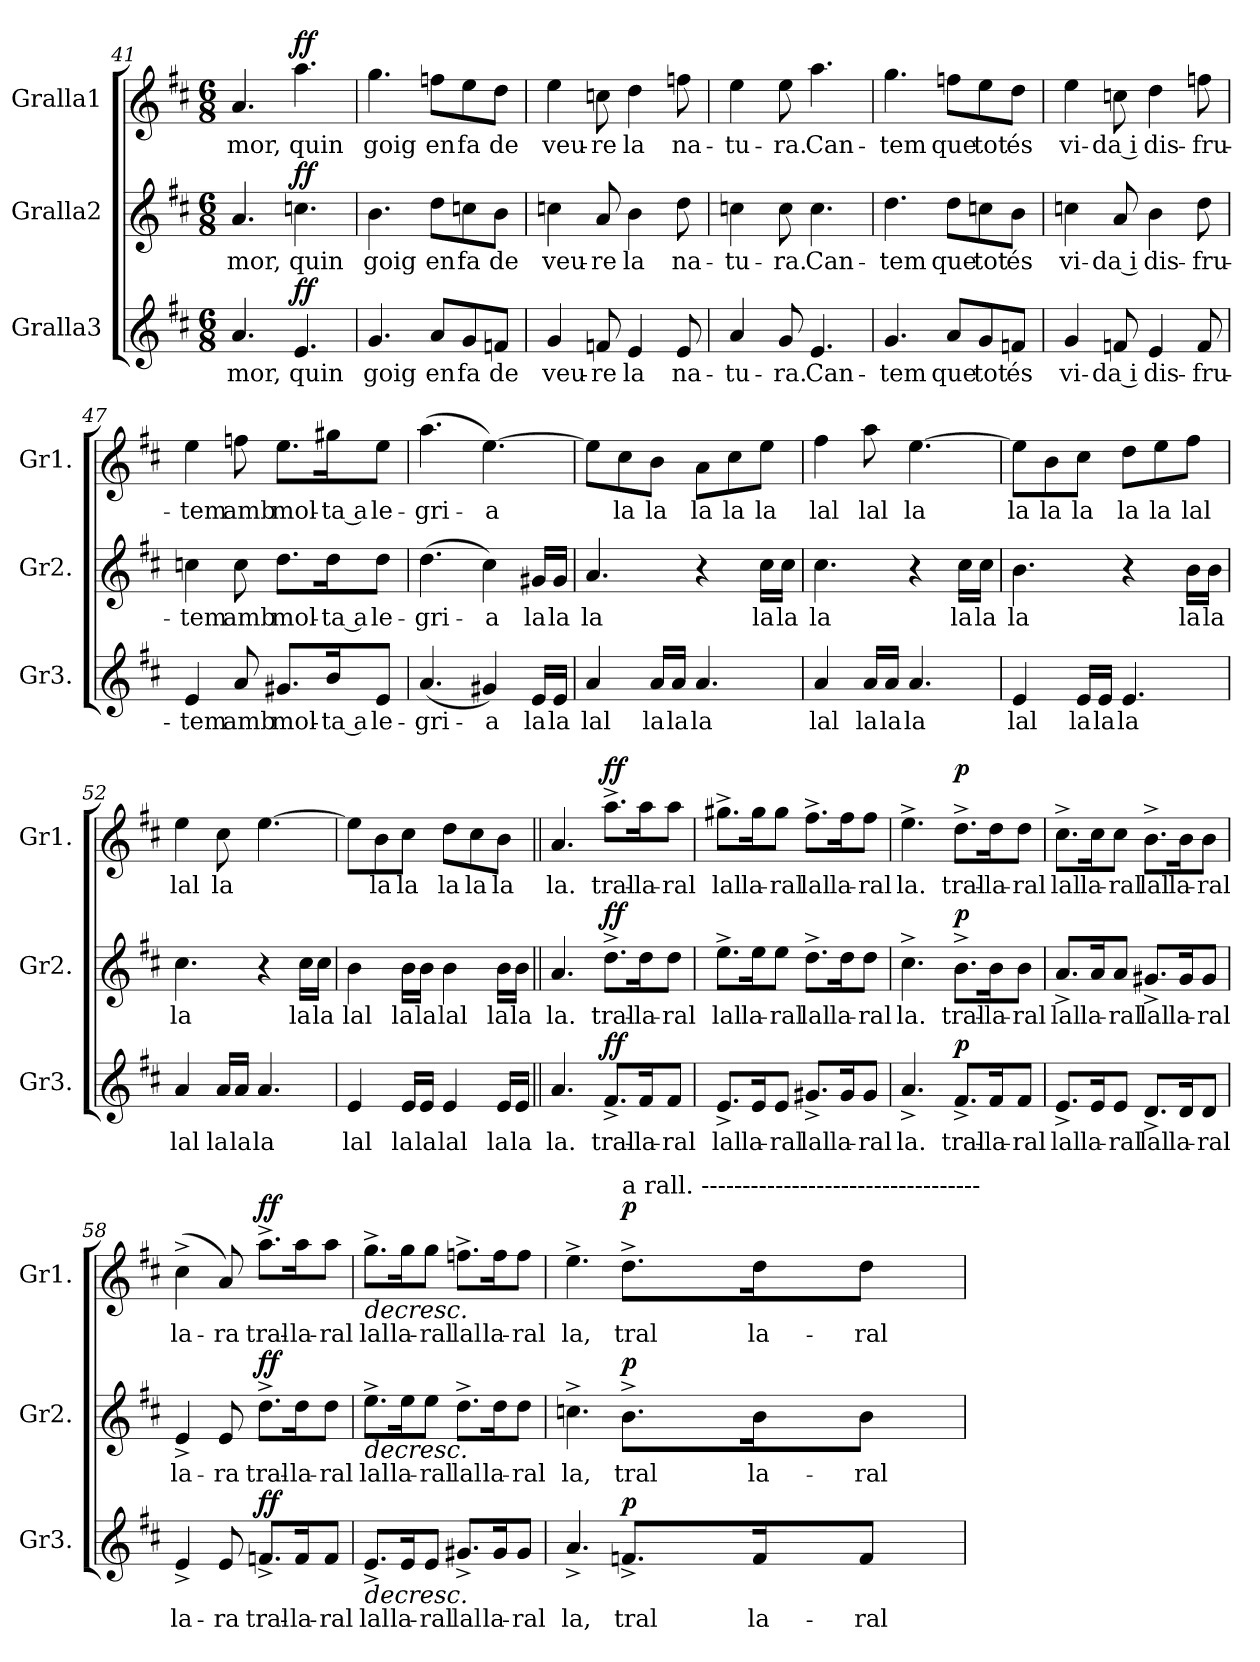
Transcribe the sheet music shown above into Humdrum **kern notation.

**kern	**text	**dynam	**kern	**text	**dynam	**kern	**text	**dynam
*part3	*part3	*part3	*part2	*part2	*part2	*part1	*part1	*part1
*staff3	*staff3	*staff3	*staff2	*staff2	*staff2	*staff1	*staff1	*staff1
*I"Gralla3	*	*	*I"Gralla2	*	*	*I"Gralla1	*	*
*I'Gr3.	*	*	*I'Gr2.	*	*	*I'Gr1.	*	*
*clefG2	*	*	*clefG2	*	*	*clefG2	*	*
*k[f#c#]	*	*	*k[f#c#]	*	*	*k[f#c#]	*	*
*M6/8	*	*	*M6/8	*	*	*M6/8	*	*
=41	=41	=41	=41	=41	=41	=41	=41	=41
!	!LO:LY:b	!	!	!LO:LY:b	!	!	!LO:LY:b	!
4.a/	-mor,	.	4.a/	-mor,	.	4.a/	-mor,	.
!	!LO:LY:b	!LO:DY:b	!	!LO:LY:b	!LO:DY:b	!	!LO:LY:b	!LO:DY:b
4.e/	quin	ff	4.ccn\	quin	ff	4.aa\	quin	ff
!!LO:PB:g=z
=42	=42	=42	=42	=42	=42	=42	=42	=42
!	!LO:LY:b	!	!	!LO:LY:b	!	!	!LO:LY:b	!
4.g/	goig	.	4.b\	goig	.	4.gg\	goig	.
!	!LO:LY:b	!	!	!LO:LY:b	!	!	!LO:LY:b	!
8a/L	en	.	8dd\L	en	.	8ffn\L	en	.
!	!LO:LY:b	!	!	!LO:LY:b	!	!	!LO:LY:b	!
8g/	fa	.	8ccn\	fa	.	8ee\	fa	.
!	!LO:LY:b	!	!	!LO:LY:b	!	!	!LO:LY:b	!
8fn/J	de	.	8b\J	de	.	8dd\J	de	.
=43	=43	=43	=43	=43	=43	=43	=43	=43
!	!LO:LY:b	!	!	!LO:LY:b	!	!	!LO:LY:b	!
4g/	veu-	.	4ccn\	veu-	.	4ee\	veu-	.
!	!LO:LY:b	!	!	!LO:LY:b	!	!	!LO:LY:b	!
8fn/	-re	.	8a/	-re	.	8ccn\	-re	.
!	!LO:LY:b	!	!	!LO:LY:b	!	!	!LO:LY:b	!
4e/	la	.	4b\	la	.	4dd\	la	.
!	!LO:LY:b	!	!	!LO:LY:b	!	!	!LO:LY:b	!
8e/	na-	.	8dd\	na-	.	8ffn\	na-	.
=44	=44	=44	=44	=44	=44	=44	=44	=44
!	!LO:LY:b	!	!	!LO:LY:b	!	!	!LO:LY:b	!
4a/	-tu-	.	4ccn\	-tu-	.	4ee\	-tu-	.
!	!LO:LY:b	!	!	!LO:LY:b	!	!	!LO:LY:b	!
8g/	-ra.	.	8cc\	-ra.	.	8ee\	-ra.	.
!	!LO:LY:b	!	!	!LO:LY:b	!	!	!LO:LY:b	!
4.e/	Can-	.	4.cc\	Can-	.	4.aa\	Can-	.
=45	=45	=45	=45	=45	=45	=45	=45	=45
!	!LO:LY:b	!	!	!LO:LY:b	!	!	!LO:LY:b	!
4.g/	-tem	.	4.dd\	-tem	.	4.gg\	-tem	.
!	!LO:LY:b	!	!	!LO:LY:b	!	!	!LO:LY:b	!
8a/L	que	.	8dd\L	que	.	8ffn\L	que	.
!	!LO:LY:b	!	!	!LO:LY:b	!	!	!LO:LY:b	!
8g/	tot	.	8ccn\	tot	.	8ee\	tot	.
!	!LO:LY:b	!	!	!LO:LY:b	!	!	!LO:LY:b	!
8fn/J	és	.	8b\J	és	.	8dd\J	és	.
=46	=46	=46	=46	=46	=46	=46	=46	=46
!	!LO:LY:b	!	!	!LO:LY:b	!	!	!LO:LY:b	!
4g/	vi-	.	4ccn\	vi-	.	4ee\	vi-	.
!	!LO:LY:b	!	!	!LO:LY:b	!	!	!LO:LY:b	!
8fn/	da i	.	8a/	da i	.	8ccn\	da i	.
!	!LO:LY:b	!	!	!LO:LY:b	!	!	!LO:LY:b	!
4e/	dis-	.	4b\	dis-	.	4dd\	dis-	.
!	!LO:LY:b	!	!	!LO:LY:b	!	!	!LO:LY:b	!
8f/	-fru-	.	8dd\	-fru-	.	8ffn\	-fru-	.
=47	=47	=47	=47	=47	=47	=47	=47	=47
!	!LO:LY:b	!	!	!LO:LY:b	!	!	!LO:LY:b	!
4e/	-tem	.	4ccn\	-tem	.	4ee\	-tem	.
!	!LO:LY:b	!	!	!LO:LY:b	!	!	!LO:LY:b	!
8a/	amb	.	8cc\	amb	.	8ffn\	amb	.
!	!LO:LY:b	!	!	!LO:LY:b	!	!	!LO:LY:b	!
8.g#X/L	mol-	.	8.dd\L	mol-	.	8.ee\L	mol-	.
!	!LO:LY:b	!	!	!LO:LY:b	!	!	!LO:LY:b	!
16b/K	ta a	.	16dd\K	ta a	.	16gg#X\K	ta a	.
!	!LO:LY:b	!	!	!LO:LY:b	!	!	!LO:LY:b	!
8e/J	-le-	.	8dd\J	-le-	.	8ee\J	-le-	.
=48	=48	=48	=48	=48	=48	=48	=48	=48
!	!LO:LY:b	!	!	!LO:LY:b	!	!	!LO:LY:b	!
(<4.a/	-gri-	.	(>4.dd\	-gri-	.	(>4.aa\	-gri-	.
!	!LO:LY:b	!	!	!LO:LY:b	!	!	!LO:LY:b	!
4g#X/)	-a	.	4cc#i\)	-a	.	[4.ee\)	-a	.
!	!LO:LY:b	!	!	!LO:LY:b	!	!	!	!
16e/LL	la	.	16g#X/LL	la	.	.	.	.
!	!LO:LY:b	!	!	!LO:LY:b	!	!	!	!
16e/JJ	la	.	16g#/JJ	la	.	.	.	.
!!LO:LB:g=z
=49	=49	=49	=49	=49	=49	=49	=49	=49
!	!LO:LY:b	!	!	!LO:LY:b	!	!	!	!
4a/	lal	.	4.a/	la	.	8ee\L]	.	.
!	!	!	!	!	!	!	!LO:LY:b	!
.	.	.	.	.	.	8cc#\	la	.
!	!LO:LY:b	!	!	!	!	!	!LO:LY:b	!
16a/LL	la	.	.	.	.	8b\J	la	.
!	!LO:LY:b	!	!	!	!	!	!	!
16a/JJ	la	.	.	.	.	.	.	.
!	!LO:LY:b	!	!	!	!	!	!LO:LY:b	!
4.a/	la	.	4r	.	.	8a\L	la	.
!	!	!	!	!	!	!	!LO:LY:b	!
.	.	.	.	.	.	8cc#\	la	.
!	!	!	!	!LO:LY:b	!	!	!LO:LY:b	!
.	.	.	16cc#\LL	la	.	8ee\J	la	.
!	!	!	!	!LO:LY:b	!	!	!	!
.	.	.	16cc#\JJ	la	.	.	.	.
=50	=50	=50	=50	=50	=50	=50	=50	=50
!	!LO:LY:b	!	!	!LO:LY:b	!	!	!LO:LY:b	!
4a/	lal	.	4.cc#\	la	.	4ff#\	lal	.
!	!LO:LY:b	!	!	!	!	!	!LO:LY:b	!
16a/LL	la	.	.	.	.	8aa\	lal	.
!	!LO:LY:b	!	!	!	!	!	!	!
16a/JJ	la	.	.	.	.	.	.	.
!	!LO:LY:b	!	!	!	!	!	!LO:LY:b	!
4.a/	la	.	4r	.	.	[4.ee\	la	.
!	!	!	!	!LO:LY:b	!	!	!	!
.	.	.	16cc#\LL	la	.	.	.	.
!	!	!	!	!LO:LY:b	!	!	!	!
.	.	.	16cc#\JJ	la	.	.	.	.
=51	=51	=51	=51	=51	=51	=51	=51	=51
!	!LO:LY:b	!	!	!LO:LY:b	!	!	!LO:LY:b	!
4e/	lal	.	4.b\	la	.	8ee\L]	la	.
!	!	!	!	!	!	!	!LO:LY:b	!
.	.	.	.	.	.	8b\	la	.
!	!LO:LY:b	!	!	!	!	!	!LO:LY:b	!
16e/LL	la	.	.	.	.	8cc#\J	la	.
!	!LO:LY:b	!	!	!	!	!	!	!
16e/JJ	la	.	.	.	.	.	.	.
!	!LO:LY:b	!	!	!	!	!	!LO:LY:b	!
4.e/	la	.	4r	.	.	8dd\L	la	.
!	!	!	!	!	!	!	!LO:LY:b	!
.	.	.	.	.	.	8ee\	la	.
!	!	!	!	!LO:LY:b	!	!	!LO:LY:b	!
.	.	.	16b\LL	la	.	8ff#\J	lal	.
!	!	!	!	!LO:LY:b	!	!	!	!
.	.	.	16b\JJ	la	.	.	.	.
=52	=52	=52	=52	=52	=52	=52	=52	=52
!	!LO:LY:b	!	!	!LO:LY:b	!	!	!LO:LY:b	!
4a/	lal	.	4.cc#\	la	.	4ee\	lal	.
!	!LO:LY:b	!	!	!	!	!	!LO:LY:b	!
16a/LL	la	.	.	.	.	8cc#\	la	.
!	!LO:LY:b	!	!	!	!	!	!	!
16a/JJ	la	.	.	.	.	.	.	.
!	!LO:LY:b	!	!	!	!	!	!	!
4.a/	la	.	4r	.	.	[4.ee\	.	.
!	!	!	!	!LO:LY:b	!	!	!	!
.	.	.	16cc#\LL	la	.	.	.	.
!	!	!	!	!LO:LY:b	!	!	!	!
.	.	.	16cc#\JJ	la	.	.	.	.
=53	=53	=53	=53	=53	=53	=53	=53	=53
!	!LO:LY:b	!	!	!LO:LY:b	!	!	!	!
4e/	lal	.	4b\	lal	.	8ee\L]	.	.
!	!	!	!	!	!	!	!LO:LY:b	!
.	.	.	.	.	.	8b\	la	.
!	!LO:LY:b	!	!	!LO:LY:b	!	!	!LO:LY:b	!
16e/LL	la	.	16b\LL	la	.	8cc#\J	la	.
!	!LO:LY:b	!	!	!LO:LY:b	!	!	!	!
16e/JJ	la	.	16b\JJ	la	.	.	.	.
!	!LO:LY:b	!	!	!LO:LY:b	!	!	!LO:LY:b	!
4e/	lal	.	4b\	lal	.	8dd\L	la	.
!	!	!	!	!	!	!	!LO:LY:b	!
.	.	.	.	.	.	8cc#\	la	.
!	!LO:LY:b	!	!	!LO:LY:b	!	!	!LO:LY:b	!
16e/LL	la	.	16b\LL	la	.	8b\J	la	.
!	!LO:LY:b	!	!	!LO:LY:b	!	!	!	!
16e/JJ	la	.	16b\JJ	la	.	.	.	.
=54||	=54||	=54||	=54||	=54||	=54||	=54||	=54||	=54||
!	!LO:LY:b	!	!	!LO:LY:b	!	!	!LO:LY:b	!
4.a/	la.	.	4.a/	la.	.	4.a/	la.	.
!	!LO:LY:b	!LO:DY:b	!	!LO:LY:b	!LO:DY:b	!	!LO:LY:b	!LO:DY:b
8.f#^/L	tral-	ff	8.dd^\L	tral-	ff	8.aa^\L	tral-	ff
!	!LO:LY:b	!	!	!LO:LY:b	!	!	!LO:LY:b	!
16f#/K	-la-	.	16dd\K	-la-	.	16aa\K	-la-	.
!	!LO:LY:b	!	!	!LO:LY:b	!	!	!LO:LY:b	!
8f#/J	-ral	.	8dd\J	-ral	.	8aa\J	-ral	.
!!LO:LB:g=z
=55	=55	=55	=55	=55	=55	=55	=55	=55
!	!LO:LY:b	!	!	!LO:LY:b	!	!	!LO:LY:b	!
8.e^/L	lal	.	8.ee^\L	lal	.	8.gg#X^\L	lal	.
!	!LO:LY:b	!	!	!LO:LY:b	!	!	!LO:LY:b	!
16e/K	la-	.	16ee\K	la-	.	16gg#\K	la-	.
!	!LO:LY:b	!	!	!LO:LY:b	!	!	!LO:LY:b	!
8e/J	-ral	.	8ee\J	-ral	.	8gg#\J	-ral	.
!	!LO:LY:b	!	!	!LO:LY:b	!	!	!LO:LY:b	!
8.g#X^/L	lal	.	8.dd^\L	lal	.	8.ff#^\L	lal	.
!	!LO:LY:b	!	!	!LO:LY:b	!	!	!LO:LY:b	!
16g#/K	la-	.	16dd\K	la-	.	16ff#\K	la-	.
!	!LO:LY:b	!	!	!LO:LY:b	!	!	!LO:LY:b	!
8g#/J	-ral	.	8dd\J	-ral	.	8ff#\J	-ral	.
=56	=56	=56	=56	=56	=56	=56	=56	=56
!	!LO:LY:b	!	!	!LO:LY:b	!	!	!LO:LY:b	!
4.a^/	la.	.	4.cc#^\	la.	.	4.ee^\	la.	.
!	!LO:LY:b	!LO:DY:b	!	!LO:LY:b	!LO:DY:b	!	!LO:LY:b	!LO:DY:b
8.f#^/L	tral-	p	8.b^\L	tral-	p	8.dd^\L	tral-	p
!	!LO:LY:b	!	!	!LO:LY:b	!	!	!LO:LY:b	!
16f#/K	-la-	.	16b\K	-la-	.	16dd\K	-la-	.
!	!LO:LY:b	!	!	!LO:LY:b	!	!	!LO:LY:b	!
8f#/J	-ral	.	8b\J	-ral	.	8dd\J	-ral	.
=57	=57	=57	=57	=57	=57	=57	=57	=57
!	!LO:LY:b	!	!	!LO:LY:b	!	!	!LO:LY:b	!
8.e^/L	lal	.	8.a^/L	lal	.	8.cc#^\L	lal	.
!	!LO:LY:b	!	!	!LO:LY:b	!	!	!LO:LY:b	!
16e/K	la-	.	16a/K	la-	.	16cc#\K	la-	.
!	!LO:LY:b	!	!	!LO:LY:b	!	!	!LO:LY:b	!
8e/J	-ral	.	8a/J	-ral	.	8cc#\J	-ral	.
!	!LO:LY:b	!	!	!LO:LY:b	!	!	!LO:LY:b	!
8.d^/L	lal	.	8.g#X^/L	lal	.	8.b^\L	lal	.
!	!LO:LY:b	!	!	!LO:LY:b	!	!	!LO:LY:b	!
16d/K	la-	.	16g#/K	la-	.	16b\K	la-	.
!	!LO:LY:b	!	!	!LO:LY:b	!	!	!LO:LY:b	!
8d/J	-ral	.	8g#/J	-ral	.	8b\J	-ral	.
=58	=58	=58	=58	=58	=58	=58	=58	=58
!	!LO:LY:b	!	!	!LO:LY:b	!	!	!LO:LY:b	!
4e^/	la-	.	4e^/	la-	.	(>4cc#^\	la-	.
!	!LO:LY:b	!	!	!LO:LY:b	!	!	!LO:LY:b	!
8e/	-ra	.	8e/	-ra	.	8a/)	-ra	.
!	!LO:LY:b	!LO:DY:b	!	!LO:LY:b	!LO:DY:b	!	!LO:LY:b	!LO:DY:b
8.fn^/L	tral-	ff	8.dd^\L	tral-	ff	8.aa^\L	tral-	ff
!	!LO:LY:b	!	!	!LO:LY:b	!	!	!LO:LY:b	!
16f/K	-la-	.	16dd\K	-la-	.	16aa\K	-la-	.
!	!LO:LY:b	!	!	!LO:LY:b	!	!	!LO:LY:b	!
8f/J	-ral	.	8dd\J	-ral	.	8aa\J	-ral	.
=59	=59	=59	=59	=59	=59	=59	=59	=59
!	!LO:LY:b	!LO:HP:b	!	!LO:LY:b	!LO:HP:b	!	!LO:LY:b	!LO:HP:b
8.e^/L	lal	>	8.ee^\L	lal	>	8.gg^\L	lal	>
!	!LO:LY:b	!	!	!LO:LY:b	!	!	!LO:LY:b	!
16e/K	la-	.	16ee\K	la-	.	16gg\K	la-	.
!	!LO:LY:b	!	!	!LO:LY:b	!	!	!LO:LY:b	!
8e/J	-ral	.	8ee\J	-ral	.	8gg\J	-ral	.
!	!LO:LY:b	!	!	!LO:LY:b	!	!	!LO:LY:b	!
8.g#X^/L	lal	.	8.dd^\L	lal	.	8.ffn^\L	lal	.
!	!LO:LY:b	!	!	!LO:LY:b	!	!	!LO:LY:b	!
16g#/K	la-	.	16dd\K	la-	.	16ff\K	la-	.
!	!LO:LY:b	!	!	!LO:LY:b	!	!	!LO:LY:b	!
8g#/J	-ral	.	8dd\J	-ral	.	8ff\J	-ral	.
=60	=60	=60	=60	=60	=60	=60	=60	=60
!	!LO:LY:b	!	!	!LO:LY:b	!	!	!LO:LY:b	!
4.a^/	la,	.	4.ccn^\	la,	.	4.ee^\	la,	.
!	!	!	!	!	!	!LO:TX:a:t=a rall. ----------------------------------	!	!
!	!LO:LY:b	!LO:DY:b	!	!LO:LY:b	!LO:DY:b	!	!LO:LY:b	!LO:DY:b
8.fn^/L	tral	p	8.b^\L	tral	p	8.dd^\L	tral	p
!	!LO:LY:b	!	!	!LO:LY:b	!	!	!LO:LY:b	!
16f/K	la-	]	16b\K	la-	]	16dd\K	la-	]
!	!LO:LY:b	!	!	!LO:LY:b	!	!	!LO:LY:b	!
8f/J	-ral	.	8b\J	-ral	.	8dd\J	-ral	.
=	=	=	=	=	=	=	=	=
*-	*-	*-	*-	*-	*-	*-	*-	*-
